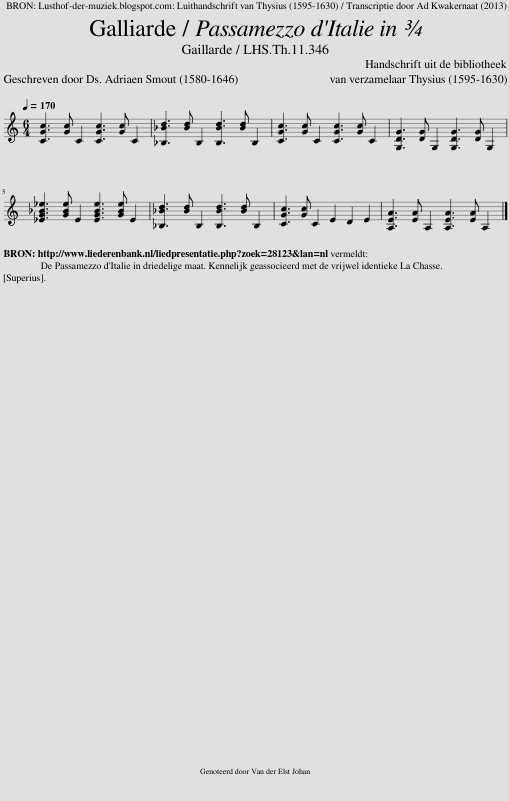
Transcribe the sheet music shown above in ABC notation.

X:1
L:1/8
Q:1/4=170
M:6/4
I:linebreak $
K:C
V:1 treble
V:1
 [CGc]3 [Gc] C2 [CGc]3 [Gc] C2 | [_B,_Bd]3 [Bd] B,2 [B,Bd]3 [Bd] B,2 | [CGc]3 [Gc] C2 [CGc]3 [Gc] C2 | [G,DG]3 [DG] G,2 [G,DG]3 [DG] G,2 |$ [_EG_B_e]3 [GBe] E2 [EGBe]3 [GBe] E2 | %5
 [_B,_Bd]3 [Bd] B,2 [B,Bd]3 [Bd] B,2 | [CGc]3 [Gc] C2 E2 D2 E2 | [A,EA]3 [EA] A,2 [A,EA]3 [EA] A,2 |] %8
